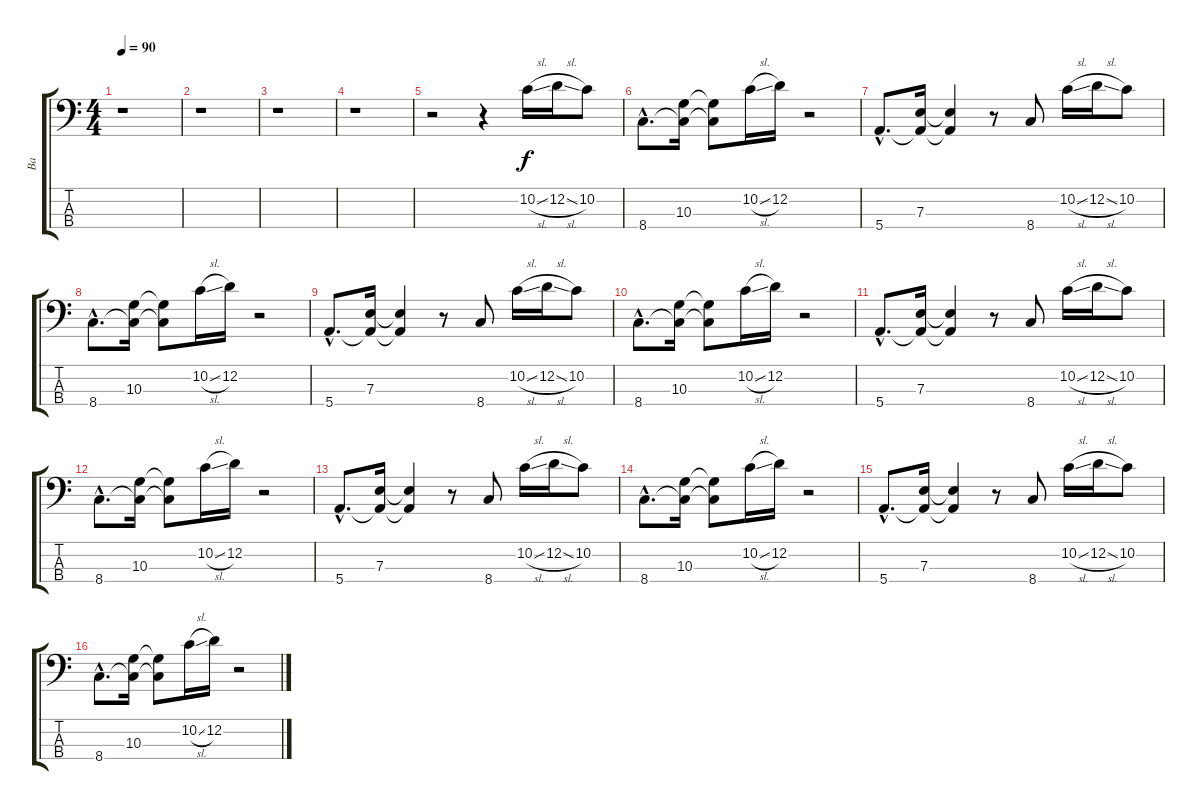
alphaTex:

\track ("Ba" "Ba") {instrument electricbassfinger}
\staff {score tabs}
\tuning (G2 D2 A1 E1) {hide}
\ts (4 4)
\tempo 90
\clef f4
\ks c
r.1{dy f volume 16 instrument electricbassfinger} |
r.1 |
r.1 |
r.1 |
r.2 r.4 10.2{sl}.16 12.2{sl}.16 10.2.8 |
8.4{hac}.8{d} (10.3 8.4{t}).16 (10.3{t} 8.4{t}).8 10.2{sl}.16 12.2.16 r.2 |
5.4{hac}.8{d} (7.3 5.4{t}).16 (7.3{t} 5.4{t}).4 r.8 8.4.8 10.2{sl}.16 12.2{sl}.16 10.2.8 |
8.4{hac}.8{d} (10.3 8.4{t}).16 (10.3{t} 8.4{t}).8 10.2{sl}.16 12.2.16 r.2 |
5.4{hac}.8{d} (7.3 5.4{t}).16 (7.3{t} 5.4{t}).4 r.8 8.4.8 10.2{sl}.16 12.2{sl}.16 10.2.8 |
8.4{hac}.8{d} (10.3 8.4{t}).16 (10.3{t} 8.4{t}).8 10.2{sl}.16 12.2.16 r.2 |
5.4{hac}.8{d} (7.3 5.4{t}).16 (7.3{t} 5.4{t}).4 r.8 8.4.8 10.2{sl}.16 12.2{sl}.16 10.2.8 |
8.4{hac}.8{d} (10.3 8.4{t}).16 (10.3{t} 8.4{t}).8 10.2{sl}.16 12.2.16 r.2 |
5.4{hac}.8{d} (7.3 5.4{t}).16 (7.3{t} 5.4{t}).4 r.8 8.4.8 10.2{sl}.16 12.2{sl}.16 10.2.8 |
8.4{hac}.8{d} (10.3 8.4{t}).16 (10.3{t} 8.4{t}).8 10.2{sl}.16 12.2.16 r.2 |
5.4{hac}.8{d} (7.3 5.4{t}).16 (7.3{t} 5.4{t}).4 r.8 8.4.8 10.2{sl}.16 12.2{sl}.16 10.2.8 |
8.4{hac}.8{d} (10.3 8.4{t}).16 (10.3{t} 8.4{t}).8 10.2{sl}.16 12.2.16 r.2
